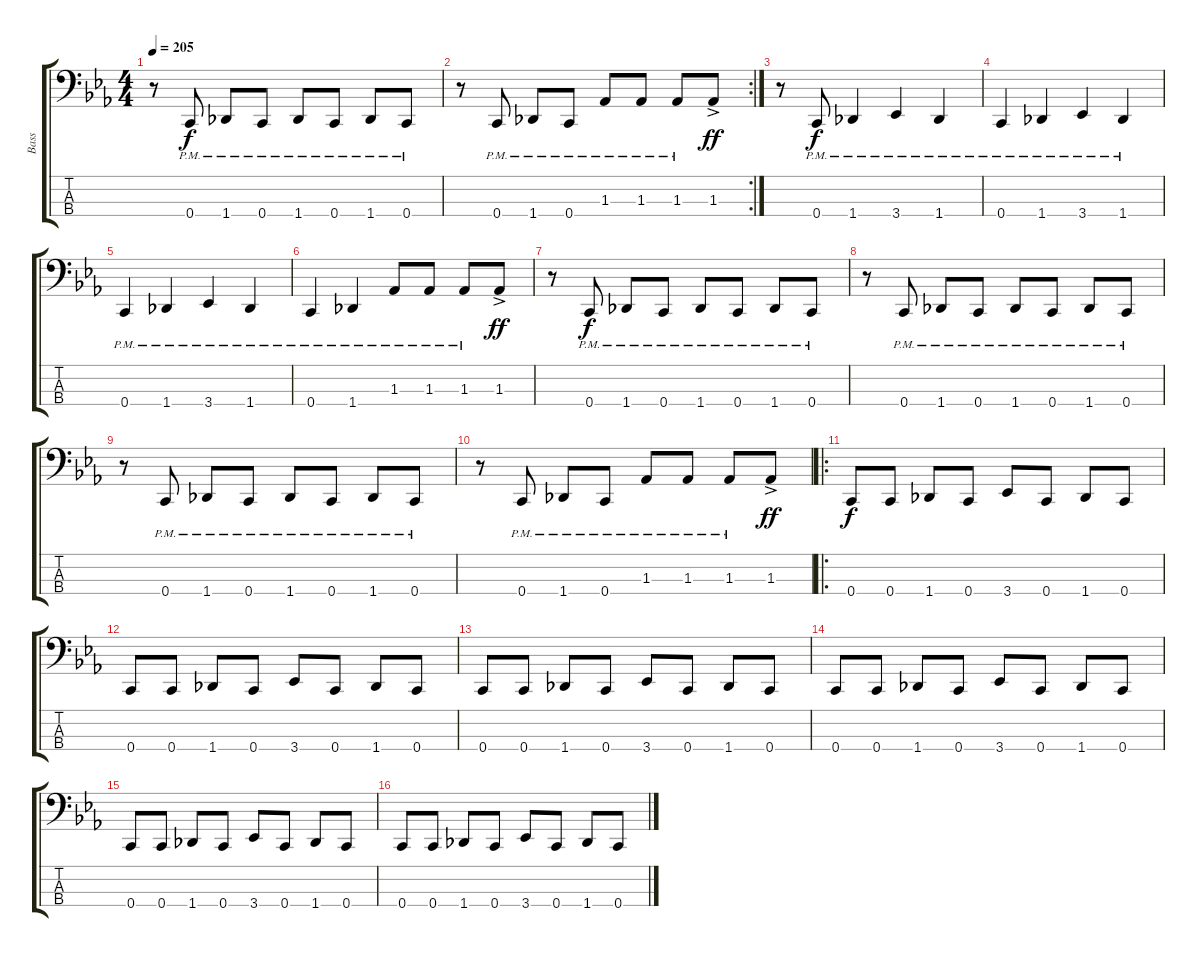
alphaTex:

\track ("Bass" "Bass") {instrument electricbassfinger}
\staff {score tabs}
\tuning (F2 C2 G1 C1) {hide}
\ts (4 4)
\tempo 205
\clef f4
\ks eb
r.8{dy f} 0.4{pm}.8 1.4{pm}.8 0.4{pm}.8 1.4{pm}.8 0.4{pm}.8 1.4{pm}.8 0.4{pm}.8 |
\rc 2
r.8 0.4{pm}.8 1.4{pm}.8 0.4{pm}.8 1.3{pm}.8 1.3{pm}.8 1.3{pm}.8 1.3{ac}.8{dy ff} |
r.8 0.4{pm}.8{dy f} 1.4{pm}.4 3.4{pm}.4 1.4{pm}.4 |
0.4{pm}.4 1.4{pm}.4 3.4{pm}.4 1.4{pm}.4 |
0.4{pm}.4 1.4{pm}.4 3.4{pm}.4 1.4{pm}.4 |
0.4{pm}.4 1.4{pm}.4 1.3{pm}.8 1.3{pm}.8 1.3{pm}.8 1.3{ac}.8{dy ff} |
r.8 0.4{pm}.8{dy f} 1.4{pm}.8 0.4{pm}.8 1.4{pm}.8 0.4{pm}.8 1.4{pm}.8 0.4{pm}.8 |
r.8 0.4{pm}.8 1.4{pm}.8 0.4{pm}.8 1.4{pm}.8 0.4{pm}.8 1.4{pm}.8 0.4{pm}.8 |
r.8 0.4{pm}.8 1.4{pm}.8 0.4{pm}.8 1.4{pm}.8 0.4{pm}.8 1.4{pm}.8 0.4{pm}.8 |
r.8 0.4{pm}.8 1.4{pm}.8 0.4{pm}.8 1.3{pm}.8 1.3{pm}.8 1.3{pm}.8 1.3{ac}.8{dy ff} |
\ro
0.4.8{dy f} 0.4.8 1.4.8 0.4.8 3.4.8 0.4.8 1.4.8 0.4.8 |
0.4.8 0.4.8 1.4.8 0.4.8 3.4.8 0.4.8 1.4.8 0.4.8 |
0.4.8 0.4.8 1.4.8 0.4.8 3.4.8 0.4.8 1.4.8 0.4.8 |
0.4.8 0.4.8 1.4.8 0.4.8 3.4.8 0.4.8 1.4.8 0.4.8 |
0.4.8 0.4.8 1.4.8 0.4.8 3.4.8 0.4.8 1.4.8 0.4.8 |
0.4.8 0.4.8 1.4.8 0.4.8 3.4.8 0.4.8 1.4.8 0.4.8
